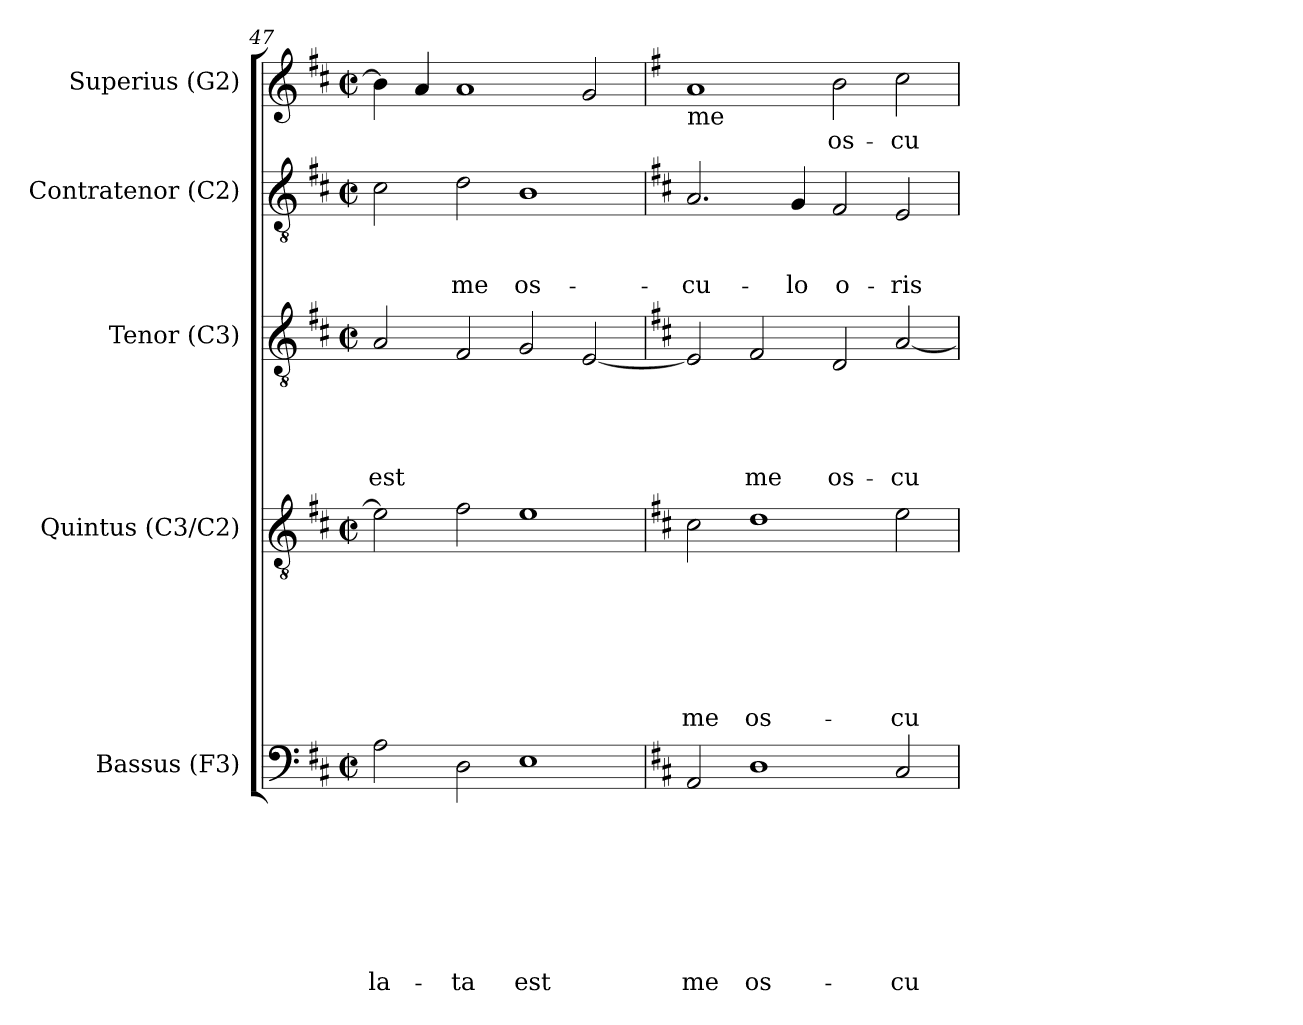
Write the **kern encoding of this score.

**kern	**text	**text	**text	**text	**text	**text	**text	**text	**kern	**text	**text	**text	**text	**text	**text	**text	**kern	**text	**text	**text	**text	**text	**kern	**text	**text	**text	**kern	**text
*part5	*part5	*part5	*part5	*part5	*part5	*part5	*part5	*part5	*part4	*part4	*part4	*part4	*part4	*part4	*part4	*part4	*part3	*part3	*part3	*part3	*part3	*part3	*part2	*part2	*part2	*part2	*part1	*part1
*staff5	*staff5	*staff5	*staff5	*staff5	*staff5	*staff5	*staff5	*staff5	*staff4	*staff4	*staff4	*staff4	*staff4	*staff4	*staff4	*staff4	*staff3	*staff3	*staff3	*staff3	*staff3	*staff3	*staff2	*staff2	*staff2	*staff2	*staff1	*staff1
*I"Bassus (F3)	*	*	*	*	*	*	*	*	*I"Quintus (C3/C2)	*	*	*	*	*	*	*	*I"Tenor (C3)	*	*	*	*	*	*I"Contratenor (C2)	*	*	*	*I"Superius (G2)	*
*I'B.	*	*	*	*	*	*	*	*	*I'Q.	*	*	*	*	*	*	*	*I'T.	*	*	*	*	*	*I'Ct.	*	*	*	*I'S.	*
!!LO:LB:g=z
*clefF4	*	*	*	*	*	*	*	*	*clefGv2	*	*	*	*	*	*	*	*clefGv2	*	*	*	*	*	*clefGv2	*	*	*	*clefG2	*
*k[f#c#]	*	*	*	*	*	*	*	*	*k[f#c#]	*	*	*	*	*	*	*	*k[f#c#]	*	*	*	*	*	*k[f#c#]	*	*	*	*k[f#c#]	*
*D:	*	*	*	*	*	*	*	*	*D:	*	*	*	*	*	*	*	*D:	*	*	*	*	*	*D:	*	*	*	*D:	*
*M2/2	*	*	*	*	*	*	*	*	*M2/2	*	*	*	*	*	*	*	*M2/2	*	*	*	*	*	*M2/2	*	*	*	*M2/2	*
*met(c|)	*	*	*	*	*	*	*	*	*met(c|)	*	*	*	*	*	*	*	*met(c|)	*	*	*	*	*	*met(c|)	*	*	*	*met(c|)	*
=47	=47	=47	=47	=47	=47	=47	=47	=47	=47	=47	=47	=47	=47	=47	=47	=47	=47	=47	=47	=47	=47	=47	=47	=47	=47	=47	=47	=47
!	!	!	!	!	!	!	!	!LO:LY:b	!	!	!	!	!	!	!	!	!	!	!	!	!	!LO:LY:b	!	!	!	!	!	!
2A\	.	.	.	.	.	.	.	-la-	2e\]	.	.	.	.	.	.	.	2A/	.	.	.	.	est	2c#\	.	.	.	4b\]	.
.	.	.	.	.	.	.	.	.	.	.	.	.	.	.	.	.	.	.	.	.	.	.	.	.	.	.	4a/	.
!	!	!	!	!	!	!	!	!LO:LY:b	!	!	!	!	!	!	!	!	!	!	!	!	!	!	!	!	!	!LO:LY:b	!	!
2D\	.	.	.	.	.	.	.	-ta	2f#\	.	.	.	.	.	.	.	2F#/	.	.	.	.	.	2d\	.	.	me	1a	.
!	!	!	!	!	!	!	!	!LO:LY:b	!	!	!	!	!	!	!	!	!	!	!	!	!	!	!	!	!	!LO:LY:b	!	!
1E	.	.	.	.	.	.	.	est	1e	.	.	.	.	.	.	.	2G/	.	.	.	.	.	1B	.	.	os-	.	.
.	.	.	.	.	.	.	.	.	.	.	.	.	.	.	.	.	[<2E/	.	.	.	.	.	.	.	.	.	2g/	.
=48	=48	=48	=48	=48	=48	=48	=48	=48	=48	=48	=48	=48	=48	=48	=48	=48	=48	=48	=48	=48	=48	=48	=48	=48	=48	=48	=48	=48
*	*	*	*	*	*	*	*	*	*	*	*	*	*	*	*	*	*	*	*	*	*	*	*	*	*	*	*k[f#]	*
*	*	*	*	*	*	*	*	*	*	*	*	*	*	*	*	*	*	*	*	*	*	*	*	*	*	*	*G:	*
!	!	!	!	!	!	!	!	!	!	!	!	!	!	!	!	!	!	!	!	!	!	!	!	!	!	!	!LO:TX:b:t=me	!
!	!	!	!	!	!	!	!	!LO:LY:b	!	!	!	!	!	!	!	!LO:LY:b	!	!	!	!	!	!	!	!	!	!LO:LY:b	!	!
2AA/	.	.	.	.	.	.	.	me	2c#\	.	.	.	.	.	.	me	2E/]	.	.	.	.	.	2.A/	.	.	-cu-	1a	.
!	!	!	!	!	!	!	!	!LO:LY:b	!	!	!	!	!	!	!	!LO:LY:b	!	!	!	!	!	!LO:LY:b	!	!	!	!	!	!
1D	.	.	.	.	.	.	.	os-	1d	.	.	.	.	.	.	os-	2F#/	.	.	.	.	me	.	.	.	.	.	.
!	!	!	!	!	!	!	!	!	!	!	!	!	!	!	!	!	!	!	!	!	!	!	!	!	!	!LO:LY:b	!	!
.	.	.	.	.	.	.	.	.	.	.	.	.	.	.	.	.	.	.	.	.	.	.	4G/	.	.	-lo	.	.
!	!	!	!	!	!	!	!	!	!	!	!	!	!	!	!	!	!	!	!	!	!	!LO:LY:b	!	!	!	!LO:LY:b	!	!LO:LY:b
.	.	.	.	.	.	.	.	.	.	.	.	.	.	.	.	.	2D/	.	.	.	.	os-	2F#/	.	.	o-	2b\	os-
!	!	!	!	!	!	!	!	!LO:LY:b	!	!	!	!	!	!	!	!LO:LY:b	!	!	!	!	!	!LO:LY:b	!	!	!	!LO:LY:b	!	!LO:LY:b
2C#/	.	.	.	.	.	.	.	-cu-	2e\	.	.	.	.	.	.	-cu-	[<2A/	.	.	.	.	-cu-	2E/	.	.	-ris	2cc\	-cu-
=	=	=	=	=	=	=	=	=	=	=	=	=	=	=	=	=	=	=	=	=	=	=	=	=	=	=	=	=
*-	*-	*-	*-	*-	*-	*-	*-	*-	*-	*-	*-	*-	*-	*-	*-	*-	*-	*-	*-	*-	*-	*-	*-	*-	*-	*-	*-	*-
